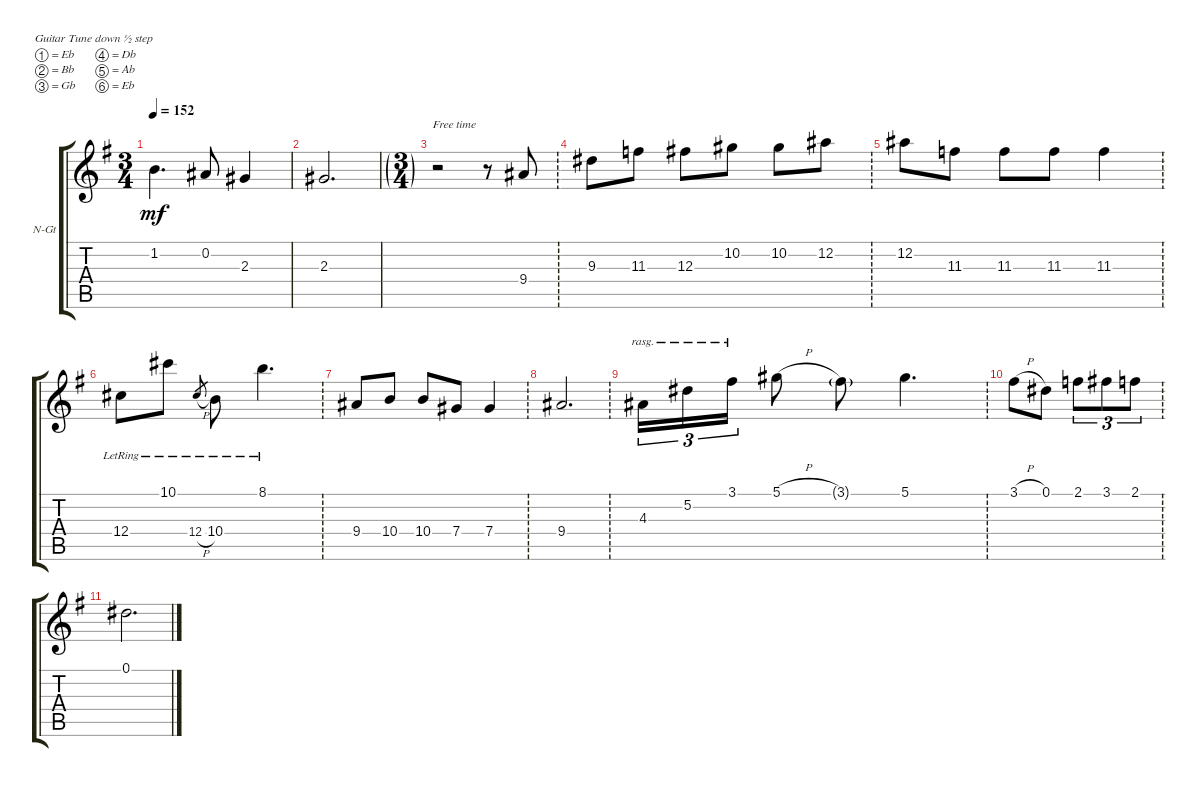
\defaultSystemsLayout 4
\bracketExtendMode groupsimilarinstruments
\firstSystemTrackNameOrientation horizontal
\otherSystemsTrackNameOrientation horizontal
\track ("Nylon Guitar" "N-Gt") {solo instrument acousticguitarnylon}
\staff {score tabs}
\tuning (Eb4 Bb3 Gb3 Db3 Ab2 Eb2)
\ts (3 4)
\tempo 152
\clef g2
\ks g
1.2.4{d dy mf} 0.2.8 2.3.4 |
2.3.2{d} |
\ft
r.2 r.8 9.4.8 |
\ft
9.3.8 11.3.8 12.3.8 10.2.8 10.2.8 12.2.8 |
\ft
12.2.8 11.3.8 11.3.8 11.3.8 11.3.4 |
\ft
12.4{lr}.8 10.1{lr}.8 12.4{h lr}.8{gr} 10.4{lr}.8 8.1{lr}.4{d} |
\ft
9.4.8 10.4.8 10.4.8 7.4.8 7.4.4 |
\ft
9.4.2{d} |
\ft
4.3.16{tu (3 2) rasg amitriplet} 5.2.16{tu (3 2) rasg amitriplet} 3.1.16{tu (3 2) rasg amitriplet} 5.1{h}.8 3.1{g}.8 5.1.4{d} |
\ft
3.1{h}.8 0.1.8 2.1.8{tu (3 2)} 3.1.8{tu (3 2)} 2.1.8{tu (3 2)} |
\ft
0.1.2{d}
